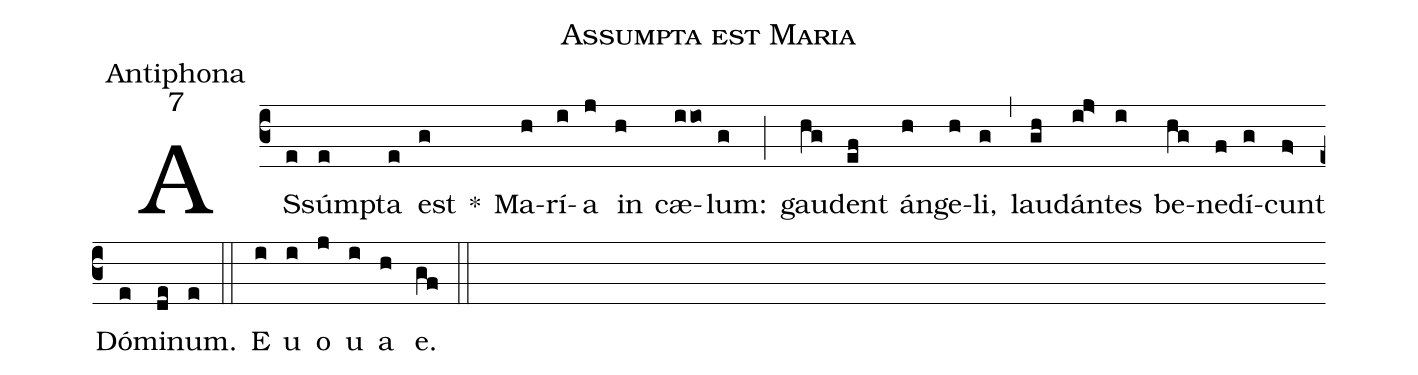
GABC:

name:Assumpta est Maria;
office-part:Antiphona;
mode:7;
%%
(c3)
AS(e)súm(e)pta(e) est(g) *()
Ma(h)rí(i)a(j) in(h) cæ(iio)lum:(g) (;)
gau(hg)dent(ef) án(h)ge(h)li,(g) (,)
lau(gh)dán(i!j>)tes(i) be(hg)ne(f)dí(g)cunt(f>) Dó(e)mi(de)num.(e) (::)
E(i) u(i) o(j) u(i) a (h) e.(gf) (::)
